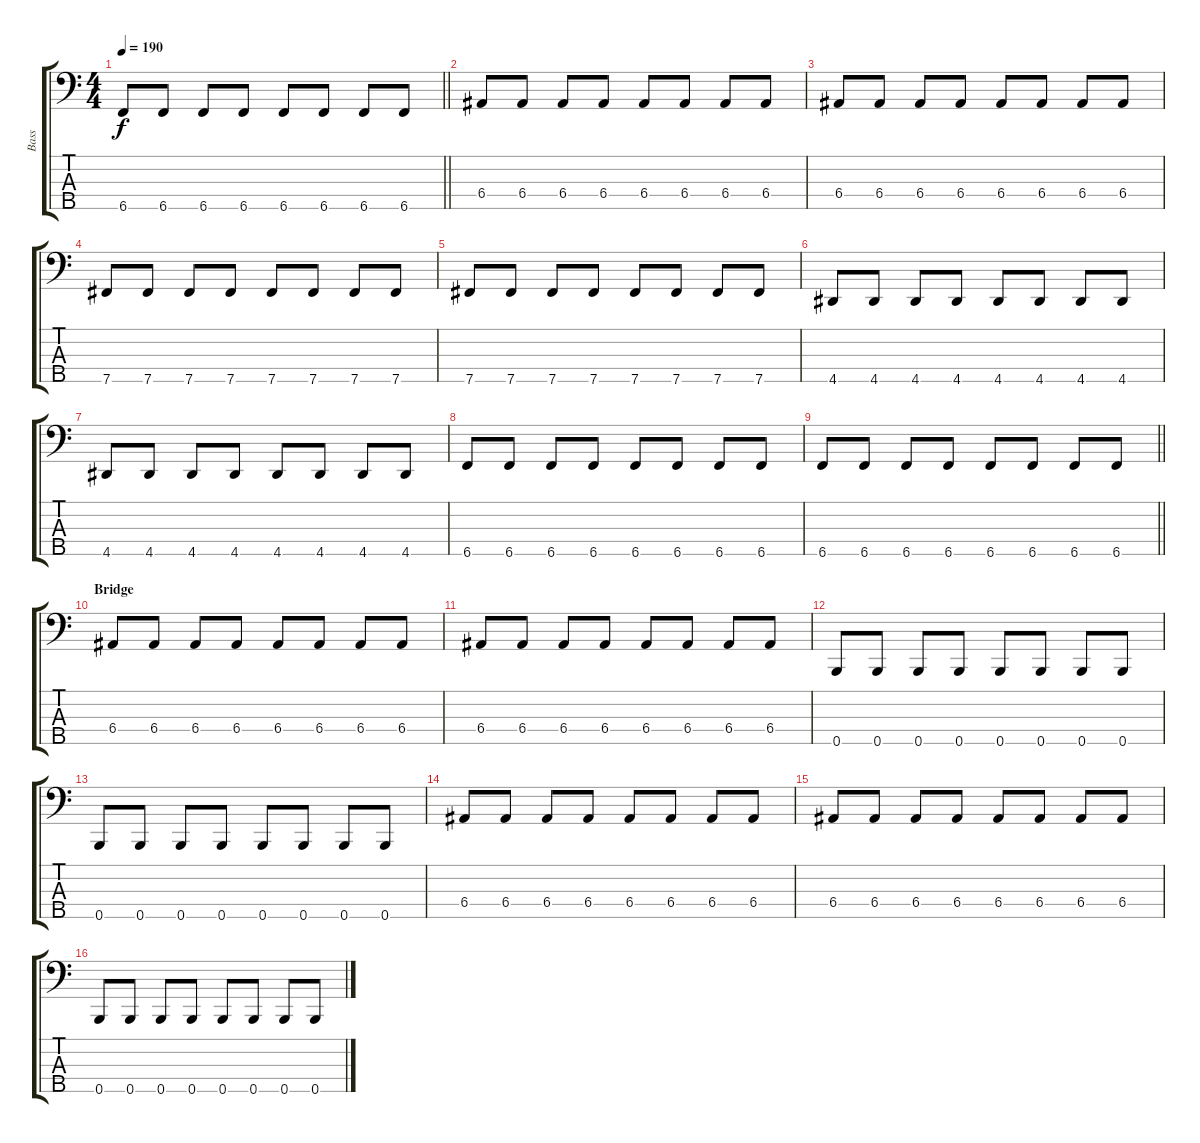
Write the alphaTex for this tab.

\track ("Bass" "Bass") {instrument electricbassfinger}
\staff {score tabs}
\tuning (G2 D2 A1 E1 B0) {hide}
\ts (4 4)
\tempo 190
\clef f4
\barLineRight lightlight
\ks c
6.5.8{dy f} 6.5.8 6.5.8 6.5.8 6.5.8 6.5.8 6.5.8 6.5.8 |
\section ("" "")
6.4.8 6.4.8 6.4.8 6.4.8 6.4.8 6.4.8 6.4.8 6.4.8 |
6.4.8 6.4.8 6.4.8 6.4.8 6.4.8 6.4.8 6.4.8 6.4.8 |
7.5.8 7.5.8 7.5.8 7.5.8 7.5.8 7.5.8 7.5.8 7.5.8 |
7.5.8 7.5.8 7.5.8 7.5.8 7.5.8 7.5.8 7.5.8 7.5.8 |
4.5.8 4.5.8 4.5.8 4.5.8 4.5.8 4.5.8 4.5.8 4.5.8 |
4.5.8 4.5.8 4.5.8 4.5.8 4.5.8 4.5.8 4.5.8 4.5.8 |
6.5.8 6.5.8 6.5.8 6.5.8 6.5.8 6.5.8 6.5.8 6.5.8 |
\barLineRight lightlight
6.5.8 6.5.8 6.5.8 6.5.8 6.5.8 6.5.8 6.5.8 6.5.8 |
\section ("" "Bridge")
6.4.8 6.4.8 6.4.8 6.4.8 6.4.8 6.4.8 6.4.8 6.4.8 |
6.4.8 6.4.8 6.4.8 6.4.8 6.4.8 6.4.8 6.4.8 6.4.8 |
0.5.8 0.5.8 0.5.8 0.5.8 0.5.8 0.5.8 0.5.8 0.5.8 |
0.5.8 0.5.8 0.5.8 0.5.8 0.5.8 0.5.8 0.5.8 0.5.8 |
6.4.8 6.4.8 6.4.8 6.4.8 6.4.8 6.4.8 6.4.8 6.4.8 |
6.4.8 6.4.8 6.4.8 6.4.8 6.4.8 6.4.8 6.4.8 6.4.8 |
0.5.8 0.5.8 0.5.8 0.5.8 0.5.8 0.5.8 0.5.8 0.5.8
